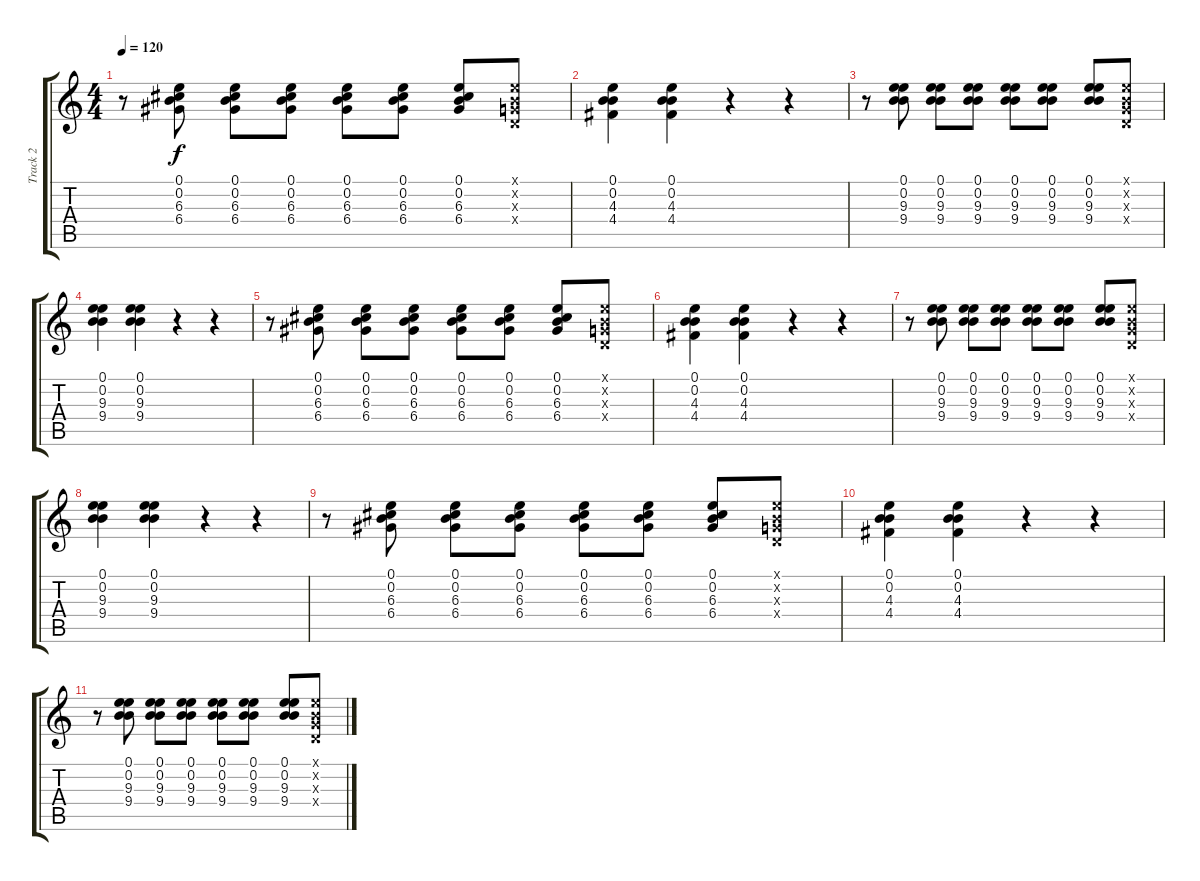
\track ("Track 2" "Track 2") {instrument acousticguitarsteel}
\staff {score tabs}
\tuning (E4 B3 G3 D3 A2 E2) {hide}
\ts (4 4)
\tempo 120
\clef g2
\ks c
r.8{dy f} (0.1 0.2 6.3 6.4).8 (0.1 0.2 6.3 6.4).8 (0.1 0.2 6.3 6.4).8 (0.1 0.2 6.3 6.4).8 (0.1 0.2 6.3 6.4).8 (0.1 0.2 6.3 6.4).8 (0.1{x} 0.2{x} 0.3{x} 0.4{x}).8 |
(0.1 0.2 4.3 4.4).4 (0.1 0.2 4.3 4.4).4 r.4 r.4 |
r.8 (0.1 0.2 9.3 9.4).8 (0.1 0.2 9.3 9.4).8 (0.1 0.2 9.3 9.4).8 (0.1 0.2 9.3 9.4).8 (0.1 0.2 9.3 9.4).8 (0.1 0.2 9.3 9.4).8 (0.1{x} 0.2{x} 0.3{x} 0.4{x}).8 |
(0.1 0.2 9.3 9.4).4 (0.1 0.2 9.3 9.4).4 r.4 r.4 |
r.8 (0.1 0.2 6.3 6.4).8 (0.1 0.2 6.3 6.4).8 (0.1 0.2 6.3 6.4).8 (0.1 0.2 6.3 6.4).8 (0.1 0.2 6.3 6.4).8 (0.1 0.2 6.3 6.4).8 (0.1{x} 0.2{x} 0.3{x} 0.4{x}).8 |
(0.1 0.2 4.3 4.4).4 (0.1 0.2 4.3 4.4).4 r.4 r.4 |
r.8 (0.1 0.2 9.3 9.4).8 (0.1 0.2 9.3 9.4).8 (0.1 0.2 9.3 9.4).8 (0.1 0.2 9.3 9.4).8 (0.1 0.2 9.3 9.4).8 (0.1 0.2 9.3 9.4).8 (0.1{x} 0.2{x} 0.3{x} 0.4{x}).8 |
(0.1 0.2 9.3 9.4).4 (0.1 0.2 9.3 9.4).4 r.4 r.4 |
r.8 (0.1 0.2 6.3 6.4).8 (0.1 0.2 6.3 6.4).8 (0.1 0.2 6.3 6.4).8 (0.1 0.2 6.3 6.4).8 (0.1 0.2 6.3 6.4).8 (0.1 0.2 6.3 6.4).8 (0.1{x} 0.2{x} 0.3{x} 0.4{x}).8 |
(0.1 0.2 4.3 4.4).4 (0.1 0.2 4.3 4.4).4 r.4 r.4 |
r.8 (0.1 0.2 9.3 9.4).8 (0.1 0.2 9.3 9.4).8 (0.1 0.2 9.3 9.4).8 (0.1 0.2 9.3 9.4).8 (0.1 0.2 9.3 9.4).8 (0.1 0.2 9.3 9.4).8 (0.1{x} 0.2{x} 0.3{x} 0.4{x}).8
